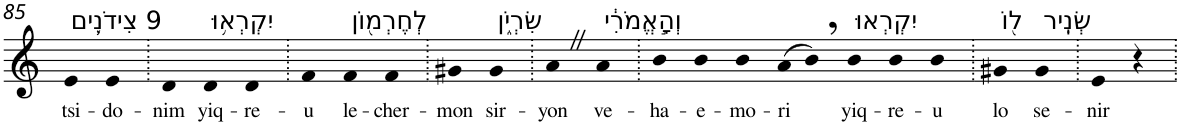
**kern	**text
*part1	*part1
*staff1	*staff1
*I"Piano	*
*I'Pno	*
!!LO:PB:g=z
*clefG2	*
*k[]	*
=85	=85
!LO:TX:a:t=9 צִידֹנִ֛ים	!
!	!LO:LY:b
4e	tsi-
!	!LO:LY:b
4e	-do-
=86.	=86.
!	!LO:LY:b
4d	-nim
!LO:TX:a:t=יִקְרְא֥וּ	!
!	!LO:LY:b
4d	yiq-
!	!LO:LY:b
4d	-re-
=87.	=87.
!	!LO:LY:b
4f	-u
!LO:TX:a:t=לְחֶרְמ֖וֹן	!
!	!LO:LY:b
4f	le-
!	!LO:LY:b
4f	-cher-
=88.	=88.
!	!LO:LY:b
4g#X	-mon
!LO:TX:a:t=שִׂרְיֹ֑ן	!
!	!LO:LY:b
4g#	sir-
=89.	=89.
!	!LO:LY:b
4aZ	-yon
!LO:TX:a:t=וְהָ֣אֱמֹרִ֔י	!
!	!LO:LY:b
4a	ve-
=90.	=90.
!	!LO:LY:b
4b	-ha-
!	!LO:LY:b
4b	-e-
!	!LO:LY:b
4b	-mo-
!	!LO:LY:b
(8a	-ri
8b,)	.
!LO:TX:a:t=יִקְרְאוּ	!
!	!LO:LY:b
4b	yiq-
!	!LO:LY:b
4b	-re-
!	!LO:LY:b
4b	-u
=91.	=91.
!LO:TX:a:t=ל֖וֹ	!
!	!LO:LY:b
4g#X	lo
!LO:TX:a:t=שְׂנִֽיר	!
!	!LO:LY:b
4g#	se-
=92.	=92.
!	!LO:LY:b
4e	-nir
4r	.
=.	=.
*-	*-
